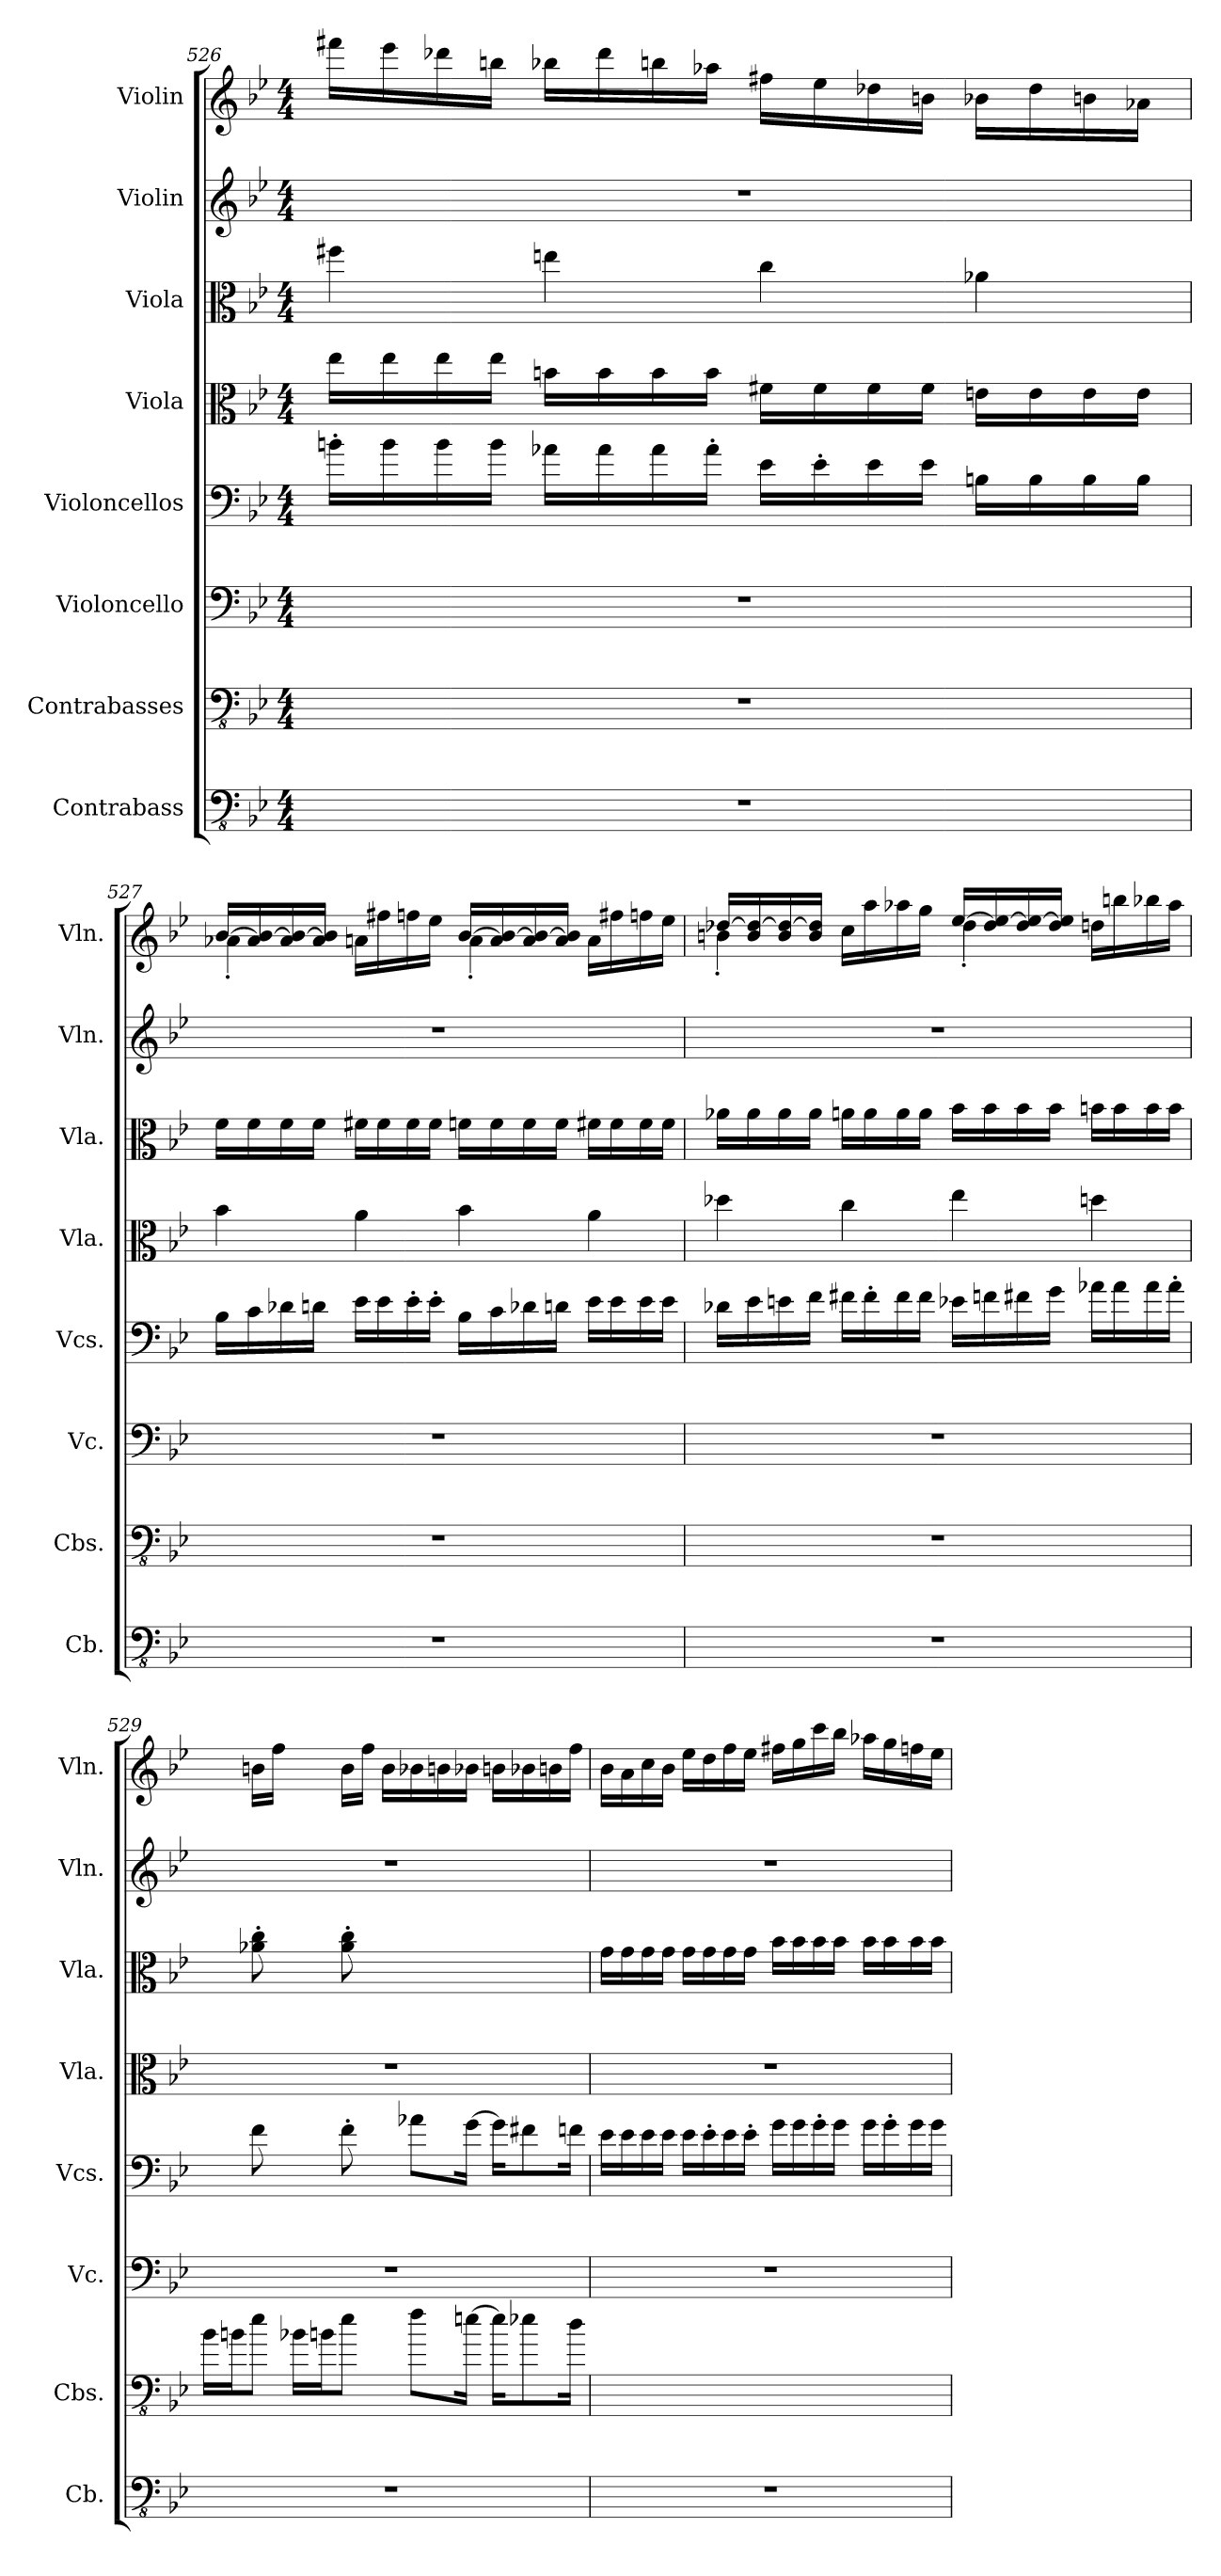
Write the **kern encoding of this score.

**kern	**kern	**kern	**kern	**kern	**kern	**kern	**kern
*part8	*part7	*part6	*part5	*part4	*part3	*part2	*part1
*staff8	*staff7	*staff6	*staff5	*staff4	*staff3	*staff2	*staff1
*I"Contrabass	*I"Contrabasses	*I"Violoncello	*I"Violoncellos	*I"Viola	*I"Viola	*I"Violin	*I"Violin
*I'Cb.	*I'Cbs.	*I'Vc.	*I'Vcs.	*I'Vla.	*I'Vla.	*I'Vln.	*I'Vln.
!!LO:PB:g=z
*clefFv4	*clefFv4	*clefF4	*clefF4	*clefC3	*clefC3	*clefG2	*clefG2
*ITrd7c12	*	*	*	*	*	*	*
*k[b-e-]	*k[b-e-]	*k[b-e-]	*k[b-e-]	*k[b-e-]	*k[b-e-]	*k[b-e-]	*k[b-e-]
*M4/4	*M4/4	*M4/4	*M4/4	*M4/4	*M4/4	*M4/4	*M4/4
=526	=526	=526	=526	=526	=526	=526	=526
1r	1r	1r	16bn'\LL	16ee-\LL	4ff#X\	1r	16fff#X\LL
.	.	.	16b\	16ee-\	.	.	16eee-\
.	.	.	16b\	16ee-\	.	.	16ddd-X\
.	.	.	16b\JJ	16ee-\JJ	.	.	16bbn\JJ
.	.	.	16a-X\LL	16bn\LL	4een\	.	16bb-X\LL
.	.	.	16a-\	16b\	.	.	16ddd-\
.	.	.	16a-\	16b\	.	.	16bbn\
.	.	.	16a-'\JJ	16b\JJ	.	.	16aa-X\JJ
.	.	.	16e-\LL	16f#X\LL	4cc\	.	16ff#X\LL
.	.	.	16e-'\	16f#\	.	.	16ee-\
.	.	.	16e-\	16f#\	.	.	16dd-X\
.	.	.	16e-\JJ	16f#\JJ	.	.	16bn\JJ
.	.	.	16Bn\LL	16en\LL	4a-X\	.	16b-X\LL
.	.	.	16B\	16e\	.	.	16dd-\
.	.	.	16B\	16e\	.	.	16bn\
.	.	.	16B\JJ	16e\JJ	.	.	16a-X\JJ
!!LO:PB:g=z
=527	=527	=527	=527	=527	=527	=527	=527
*	*	*	*	*	*	*	*^
1r	1r	1r	16B-\LL	4b-\	16f\LL	1r	[16b-/LL	4a-X'\
.	.	.	16c\	.	16f\	.	16a-/ 16b-/_	.
.	.	.	16d-X\	.	16f\	.	16a-/ 16b-/_	.
.	.	.	16dn\JJ	.	16f\JJ	.	16a-/ 16b-/]JJ	.
.	.	.	16e-\LL	4a\	16f#X\LL	.	16an\LL	4ryy
.	.	.	16e-\	.	16f#\	.	16ff#X\	.
.	.	.	16e-'\	.	16f#\	.	16ffn\	.
.	.	.	16e-'\JJ	.	16f#\JJ	.	16ee-\JJ	.
.	.	.	16B-\LL	4b-\	16fn\LL	.	[16b-/LL	4a'\
.	.	.	16c\	.	16f\	.	16a/ 16b-/_	.
.	.	.	16d-X\	.	16f\	.	16a/ 16b-/_	.
.	.	.	16dn\JJ	.	16f\JJ	.	16a/ 16b-/]JJ	.
.	.	.	16e-\LL	4a\	16f#X\LL	.	16a\LL	4ryy
.	.	.	16e-\	.	16f#\	.	16ff#X\	.
.	.	.	16e-\	.	16f#\	.	16ffn\	.
.	.	.	16e-\JJ	.	16f#\JJ	.	16ee-\JJ	.
!!LO:PB:g=z	!!
=528	=528	=528	=528	=528	=528	=528	=528	=528
1r	1r	1r	16d-X\LL	4dd-X\	16a-X\LL	1r	[16dd-X/LL	4bn'\
.	.	.	16e-\	.	16a-\	.	16b/ 16dd-/_	.
.	.	.	16en\	.	16a-\	.	16b/ 16dd-/_	.
.	.	.	16f\JJ	.	16a-\JJ	.	16b/ 16dd-/]JJ	.
.	.	.	16f#X\LL	4cc\	16an\LL	.	16cc\LL	4ryy
.	.	.	16f#'\	.	16a\	.	16aa\	.
.	.	.	16f#\	.	16a\	.	16aa-X\	.
.	.	.	16f#\JJ	.	16a\JJ	.	16gg\JJ	.
.	.	.	16e-X\LL	4ee-\	16b-\LL	.	[16ee-/LL	4dd-'\
.	.	.	16fn\	.	16b-\	.	16dd-/ 16ee-/_	.
.	.	.	16f#X\	.	16b-\	.	16dd-/ 16ee-/_	.
.	.	.	16g\JJ	.	16b-\JJ	.	16dd-/ 16ee-/]JJ	.
.	.	.	16a-X\LL	4ddn\	16bn\LL	.	16ddn\LL	4ryy
.	.	.	16a-\	.	16b\	.	16bbn\	.
.	.	.	16a-\	.	16b\	.	16bb-X\	.
.	.	.	16a-'\JJ	.	16b\JJ	.	16aa-\JJ	.
*	*	*	*	*	*	*	*v	*v
!!LO:PB:g=z
=529	=529	=529	=529	=529	=529	=529	=529
1r	16B-\LL	1r	8ryy	1r	8ryy	1r	8ryy
.	16Bn\J	.	.	.	.	.	.
.	8e-\J	.	8f\	.	8a-X\' 8cc\'	.	16bn\LL
.	.	.	.	.	.	.	16ff\JJ
.	16B-X\LL	.	8ryy	.	8ryy	.	8ryy
.	16Bn\J	.	.	.	.	.	.
.	8e-\J	.	8f'\	.	8a-\' 8cc\'	.	16b\LL
.	.	.	.	.	.	.	16ff\JJ
.	16ryy	.	16ryy	.	2ryy	.	16b\LL
.	8f\L	.	8a-X\L	.	.	.	16b-X\
.	.	.	.	.	.	.	16bn\
.	[16en\Jk	.	[16g\Jk	.	.	.	16b-X\JJ
.	16e\KL]	.	16g\KL]	.	.	.	16bn\LL
.	8e-X\	.	8f#X\	.	.	.	16b-X\
.	.	.	.	.	.	.	16bn\
.	16d\Jk	.	16fn\Jk	.	.	.	16ff\JJ
!!LO:PB:g=z
=530	=530	=530	=530	=530	=530	=530	=530
1r	1ryy	1r	16e-\LL	1r	16g\LL	1r	16b-\LL
.	.	.	16e-\	.	16g\	.	16a\
.	.	.	16e-\	.	16g\	.	16cc\
.	.	.	16e-\JJ	.	16g\JJ	.	16b-\JJ
.	.	.	16e-\LL	.	16g\LL	.	16ee-\LL
.	.	.	16e-'\	.	16g\	.	16dd\
.	.	.	16e-\	.	16g\	.	16ff\
.	.	.	16e-'\JJ	.	16g\JJ	.	16ee-\JJ
.	.	.	16g\LL	.	16b-\LL	.	16ff#X\LL
.	.	.	16g\	.	16b-\	.	16gg\
.	.	.	16g'\	.	16b-\	.	16ccc\
.	.	.	16g\JJ	.	16b-\JJ	.	16bb-\JJ
.	.	.	16g\LL	.	16b-\LL	.	16aa-X\LL
.	.	.	16g'\	.	16b-\	.	16gg\
.	.	.	16g\	.	16b-\	.	16ffn\
.	.	.	16g\JJ	.	16b-\JJ	.	16ee-\JJ
=	=	=	=	=	=	=	=
*-	*-	*-	*-	*-	*-	*-	*-
